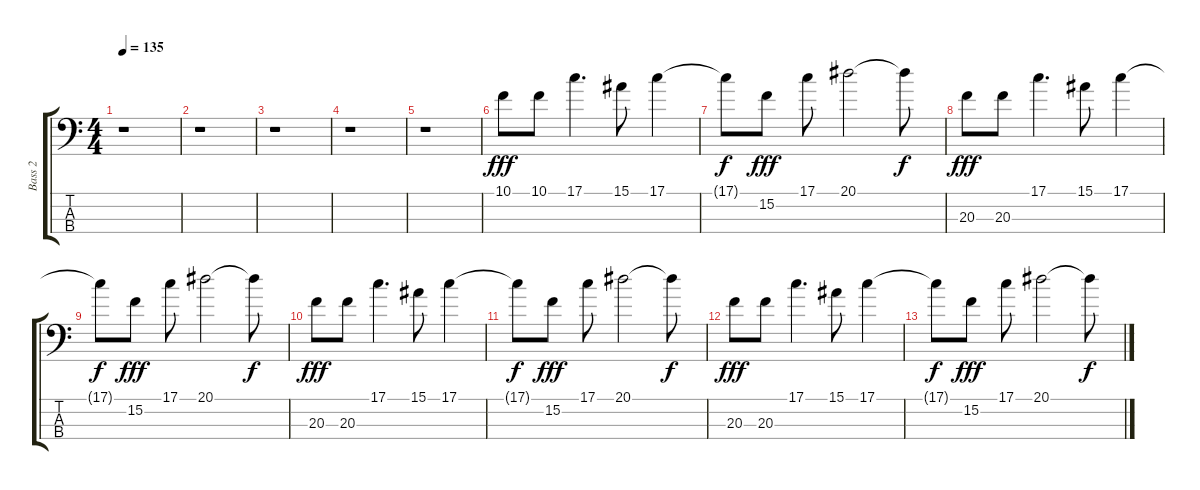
\track ("Bass 2" "Bass 2") {instrument electricbassfinger}
\staff {score tabs}
\tuning (G2 D2 A1 E1) {hide}
\ts (4 4)
\tempo 135
\clef f4
\ks c
r.1{dy fff} |
r.1 |
r.1 |
r.1 |
r.1 |
10.1.8 10.1.8 17.1.4{d} 15.1.8 17.1.4 |
17.1{t}.8{dy f} 15.2.8{dy fff} 17.1.8 20.1.2 20.1{t}.8{dy f} |
20.3.8{dy fff} 20.3.8 17.1.4{d} 15.1.8 17.1.4 |
17.1{t}.8{dy f} 15.2.8{dy fff} 17.1.8 20.1.2 20.1{t}.8{dy f} |
20.3.8{dy fff} 20.3.8 17.1.4{d} 15.1.8 17.1.4 |
17.1{t}.8{dy f} 15.2.8{dy fff} 17.1.8 20.1.2 20.1{t}.8{dy f} |
20.3.8{dy fff} 20.3.8 17.1.4{d} 15.1.8 17.1.4 |
17.1{t}.8{dy f} 15.2.8{dy fff} 17.1.8 20.1.2 20.1{t}.8{dy f}
